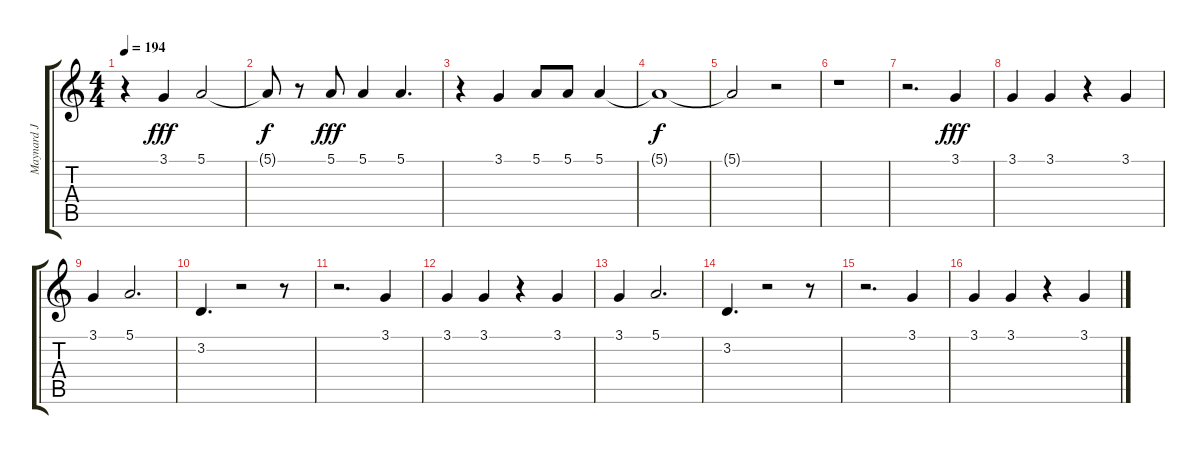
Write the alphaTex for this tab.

\track ("Maynard J Keenan" "Maynard J ") {instrument stringensemble1}
\staff {score tabs}
\tuning (E4 B3 G3 D3 A2 E2) {hide}
\ts (4 4)
\tempo 194
\clef g2
\ks c
r.4{dy fff} 3.1.4 5.1.2 |
5.1{t}.8{dy f} r.8 5.1.8{dy fff} 5.1.4 5.1.4{d} |
r.4 3.1.4 5.1.8 5.1.8 5.1.4 |
5.1{t}.1{dy f} |
5.1{t}.2 r.2 |
r.1 |
r.2{d} 3.1.4{dy fff} |
3.1.4 3.1.4 r.4 3.1.4 |
3.1.4 5.1.2{d} |
3.2.4{d} r.2 r.8 |
r.2{d} 3.1.4 |
3.1.4 3.1.4 r.4 3.1.4 |
3.1.4 5.1.2{d} |
3.2.4{d} r.2 r.8 |
r.2{d} 3.1.4 |
3.1.4 3.1.4 r.4 3.1.4
